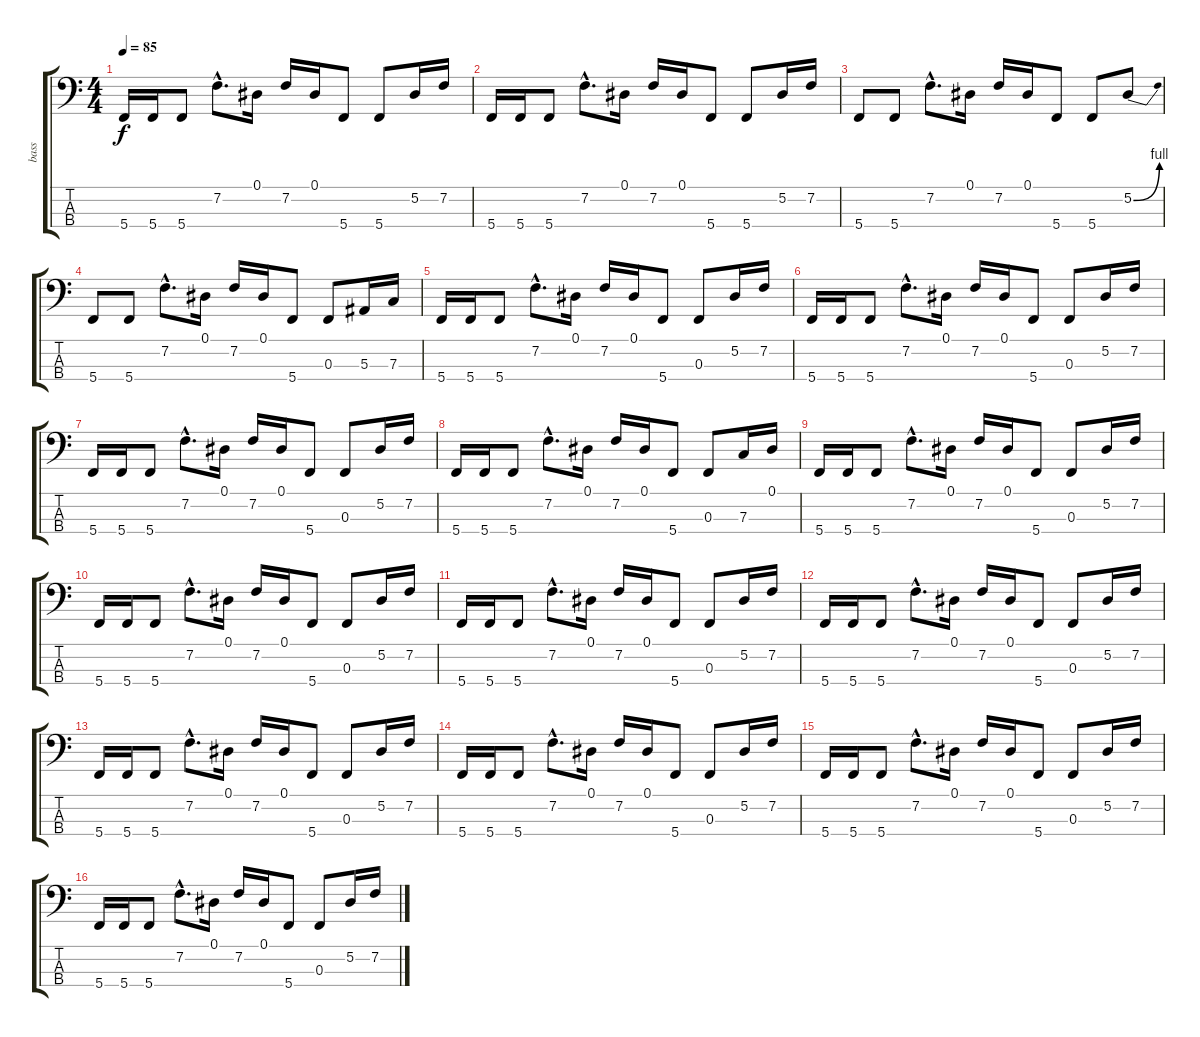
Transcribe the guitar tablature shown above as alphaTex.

\track ("bass" "bass") {instrument electricbasspick}
\staff {score tabs}
\tuning (Eb2 Bb1 F1 C1) {hide}
\ts (4 4)
\tempo 85
\clef f4
\ks c
5.4.16{dy f instrument electricbasspick} 5.4.16 5.4.8 7.2{hac}.8{d} 0.1.16 7.2.16 0.1.16 5.4.8 5.4.8 5.2.16 7.2.16 |
5.4.16 5.4.16 5.4.8 7.2{hac}.8{d} 0.1.16 7.2.16 0.1.16 5.4.8 5.4.8 5.2.16 7.2.16 |
5.4.8 5.4.8 7.2{hac}.8{d} 0.1.16 7.2.16 0.1.16 5.4.8 5.4.8 5.2{be (bend 0 0 60 4)}.8 |
5.4.8 5.4.8 7.2{hac}.8{d} 0.1.16 7.2.16 0.1.16 5.4.8 0.3.8 5.3.16 7.3.16 |
\section ("" "")
5.4.16 5.4.16 5.4.8 7.2{hac}.8{d} 0.1.16 7.2.16 0.1.16 5.4.8 0.3.8 5.2.16 7.2.16 |
5.4.16 5.4.16 5.4.8 7.2{hac}.8{d} 0.1.16 7.2.16 0.1.16 5.4.8 0.3.8 5.2.16 7.2.16 |
5.4.16 5.4.16 5.4.8 7.2{hac}.8{d} 0.1.16 7.2.16 0.1.16 5.4.8 0.3.8 5.2.16 7.2.16 |
5.4.16 5.4.16 5.4.8 7.2{hac}.8{d} 0.1.16 7.2.16 0.1.16 5.4.8 0.3.8 7.3.16 0.1.16 |
\section ("" "")
5.4.16 5.4.16 5.4.8 7.2{hac}.8{d} 0.1.16 7.2.16 0.1.16 5.4.8 0.3.8 5.2.16 7.2.16 |
5.4.16 5.4.16 5.4.8 7.2{hac}.8{d} 0.1.16 7.2.16 0.1.16 5.4.8 0.3.8 5.2.16 7.2.16 |
5.4.16 5.4.16 5.4.8 7.2{hac}.8{d} 0.1.16 7.2.16 0.1.16 5.4.8 0.3.8 5.2.16 7.2.16 |
5.4.16 5.4.16 5.4.8 7.2{hac}.8{d} 0.1.16 7.2.16 0.1.16 5.4.8 0.3.8 5.2.16 7.2.16 |
5.4.16 5.4.16 5.4.8 7.2{hac}.8{d} 0.1.16 7.2.16 0.1.16 5.4.8 0.3.8 5.2.16 7.2.16 |
5.4.16 5.4.16 5.4.8 7.2{hac}.8{d} 0.1.16 7.2.16 0.1.16 5.4.8 0.3.8 5.2.16 7.2.16 |
5.4.16 5.4.16 5.4.8 7.2{hac}.8{d} 0.1.16 7.2.16 0.1.16 5.4.8 0.3.8 5.2.16 7.2.16 |
5.4.16 5.4.16 5.4.8 7.2{hac}.8{d} 0.1.16 7.2.16 0.1.16 5.4.8 0.3.8 5.2.16 7.2.16
